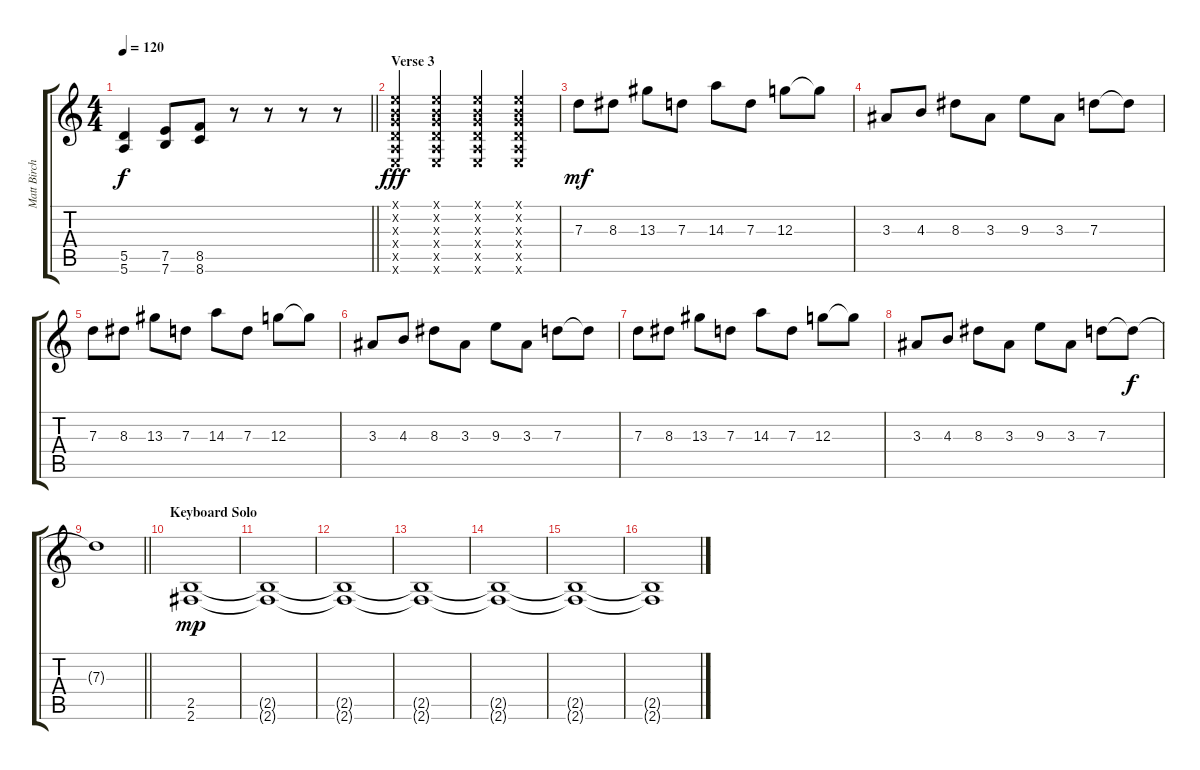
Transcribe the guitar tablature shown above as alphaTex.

\track ("Matt Birch" "Matt Birch") {instrument distortionguitar}
\staff {score tabs}
\tuning (E4 B3 G3 D3 A2 E2) {hide}
\ts (4 4)
\tempo 120
\clef g2
\barLineRight lightlight
\ks c
(5.5 5.6).4{dy f} (7.5 7.6).8 (8.5 8.6).8 r.8 r.8 r.8 r.8 |
\section ("" "Verse 3")
(0.1{x} 0.2{x} 0.3{x} 0.4{x} 0.5{x} 0.6{x}).4{dy fff} (0.1{x} 0.2{x} 0.3{x} 0.4{x} 0.5{x} 0.6{x}).4 (0.1{x} 0.2{x} 0.3{x} 0.4{x} 0.5{x} 0.6{x}).4 (0.1{x} 0.2{x} 0.3{x} 0.4{x} 0.5{x} 0.6{x}).4 |
7.3.8{dy mf} 8.3.8 13.3.8 7.3.8 14.3.8 7.3.8 12.3.8 12.3{t}.8 |
3.3.8 4.3.8 8.3.8 3.3.8 9.3.8 3.3.8 7.3.8 7.3{t}.8 |
7.3.8 8.3.8 13.3.8 7.3.8 14.3.8 7.3.8 12.3.8 12.3{t}.8 |
3.3.8 4.3.8 8.3.8 3.3.8 9.3.8 3.3.8 7.3.8 7.3{t}.8 |
7.3.8 8.3.8 13.3.8 7.3.8 14.3.8 7.3.8 12.3.8 12.3{t}.8 |
3.3.8 4.3.8 8.3.8 3.3.8 9.3.8 3.3.8 7.3.8 7.3{t}.8{dy f} |
\barLineRight lightlight
7.3{t}.1 |
\section ("" "Keyboard Solo")
(2.5 2.6).1{dy mp} |
(2.5{t} 2.6{t}).1 |
(2.5{t} 2.6{t}).1 |
(2.5{t} 2.6{t}).1 |
(2.5{t} 2.6{t}).1 |
(2.5{t} 2.6{t}).1 |
(2.5{t} 2.6{t}).1
